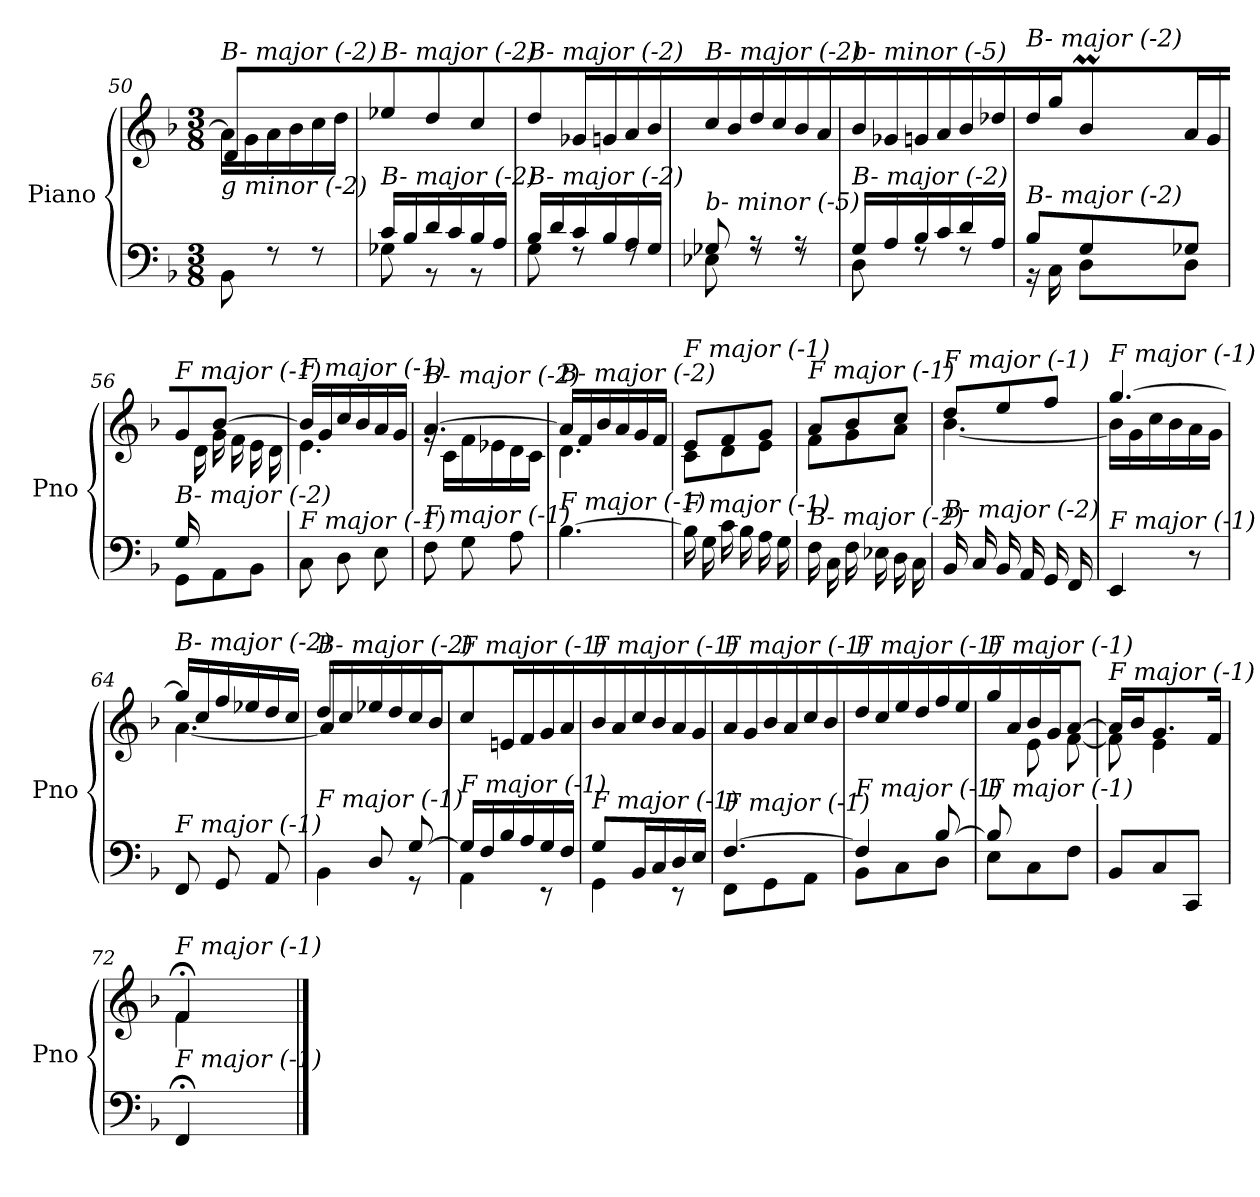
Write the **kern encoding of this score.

**kern	**kern
*part1	*part1
*staff2	*staff1
*I"Piano	*
*I'Pno	*
*clefF4	*clefG2
*k[b-]	*k[b-]
*M3/8	*M3/8
=50	=50
*^	*^
!	!	!LO:TX:i:t=B- major (-2)	!
!LO:TX:i:t=g minor (-2)	!	!	!
8ryy	8BB-\	16a\LL]	8d\L
.	.	16g\	.
16F#X/L	8rF	16a\	4ryy
16G/	.	16b-\	.
16A/	8rF	16cc\	.
16B-/JJ	.	16dd\JJ	.
*	*	*v	*v
!!LO:LB:g=z
=51	=51	=51
!	!	!LO:TX:i:t=B- major (-2)
!LO:TX:i:t=B- major (-2)	!	!
16c/LL	8G-Xi\	8ee-X/L
16B-/	.	.
16d/	8r	8dd/
16c/	.	.
16B-/	8r	8cc/J
16A/JJ	.	.
!!LO:LB:g=z
=52	=52	=52
!	!	!LO:TX:i:t=B- major (-2)
!LO:TX:i:t=B- major (-2)	!	!
16B-/LL	8G\	8dd/L
16d/	.	.
16c/	8rF	16g-Xi/L
16B-/	.	16g/
16A/	8rF	16a/
16G/JJ	.	16b-/JJ
=53	=53	=53
!	!	!LO:TX:i:t=B- major (-2)
!LO:TX:i:t=b- minor (-5)	!	!
8G-Xi/	8E-X\	16cc/LL
.	.	16b-/
8r	8rF	16dd/
.	.	16cc/
8r	8rF	16b-/
.	.	16a/JJ
=54	=54	=54
!	!	!LO:TX:i:t=b- minor (-5)
!LO:TX:i:t=B- major (-2)	!	!
16G/LL	8D\	16b-/LL
16A/	.	16g-Xi/
16B-/	8rF	16g/
16c/	.	16a/
16d/	8rF	16b-/
16A/JJ	.	16dd-Xi/JJ
=55	=55	=55
*	*^	*^
!	!	!	!LO:TX:i:t=B- major (-2)	!
!LO:TX:i:t=B- major (-2)	!	!	!	!
8ryy	8B-/L	16r	16dd\LL	8ryy
.	.	16C\	16gg\J	.
8ryy	8G/	8D\L	8b-M\	64ccyy
.	.	.	.	64b-yy
.	.	.	.	64ccyy
.	.	.	.	[64b-yy
.	.	.	.	16b-yy]
8ryy	8G-Xi/J	8D\J	16a\L	8ryy
.	.	.	16g\JJ	.
*	*v	*v	*	*
=56	=56	=56	=56
!	!	!LO:TX:i:t=F major (-1)	!
!LO:TX:i:t=B- major (-2)	!	!	!
16G/LL	8GG\L	8g/	16ryy
4ryy	.	.	16d\
.	8AA\	[4b-/	16g\
.	.	.	16f\
.	8BB-\J	.	16e\
16ryy	.	.	16d\JJ
*v	*v	*	*
=57	=57	=57
!	!LO:TX:i:t=F major (-1)	!
!LO:TX:i:t=F major (-1)	!	!
8C\L	16b-/LL]	4.e\
.	16g/	.
8D\	16cc/	.
.	16b-/	.
8E\J	16a/	.
.	16g/JJ	.
!!LO:LB:g=z	!!
=58	=58	=58
!	!LO:TX:i:t=B- major (-2)	!
!LO:TX:i:t=F major (-1)	!	!
8F\L	[4.a/	16rg
.	.	16c\LL
8G\	.	16f\
.	.	16e-X\
8A\J	.	16d\
.	.	16c\JJ
!!LO:LB:g=z	!!
=59	=59	=59
!	!LO:TX:i:t=B- major (-2)	!
!LO:TX:i:t=F major (-1)	!	!
[4.B-\	16a/LL]	4.d\
.	16f/	.
.	16b-/	.
.	16a/	.
.	16g/	.
.	16f/JJ	.
=60	=60	=60
!	!LO:TX:i:t=F major (-1)	!
!LO:TX:i:t=F major (-1)	!	!
16B-\LL]	8e/L	8c\L
16G\	.	.
16c\	8f/	8d\
16B-\	.	.
16A\	8g/J	8e\J
16G\JJ	.	.
=61	=61	=61
!	!LO:TX:i:t=F major (-1)	!
!LO:TX:i:t=B- major (-2)	!	!
16F\LL	8a/L	8f\L
16C\	.	.
16F\	8b-/	8g\
16E-X\	.	.
16D\	8cc/J	8a\J
16C\JJ	.	.
=62	=62	=62
!	!LO:TX:i:t=F major (-1)	!
!LO:TX:i:t=B- major (-2)	!	!
16BB-/LL	8dd/L	[4.b-\
16C/	.	.
16BB-/	8ee/	.
16AA/	.	.
16GG/	8ff/J	.
16FF/JJ	.	.
=63	=63	=63
!	!LO:TX:i:t=F major (-1)	!
!LO:TX:i:t=F major (-1)	!	!
4EE/	[4.gg/	16b-\LL]
.	.	16g\
.	.	16cc\
.	.	16b-\
8r	.	16a\
.	.	16g\JJ
=64	=64	=64
!	!LO:TX:i:t=B- major (-2)	!
!LO:TX:i:t=F major (-1)	!	!
8FF/L	16gg/LL]	[4.a\
.	16cc/	.
8GG/	16ff/	.
.	16ee-X/	.
8AA/J	16dd/	.
.	16cc/JJ	.
=65	=65	=65
*^	*	*
!	!	!LO:TX:i:t=B- major (-2)	!
!LO:TX:i:t=F major (-1)	!	!	!
8ryy	4BB-\	16dd/LL	8a\L]
.	.	16cc/	.
8D/	.	16ee-X/	4ryy
.	.	16dd/	.
[8G/J	8r	16cc/	.
.	.	16b-/JJ	.
*	*	*v	*v
!!LO:LB:g=z
=66	=66	=66
!	!	!LO:TX:i:t=F major (-1)
!LO:TX:i:t=F major (-1)	!	!
16G/LL]	4AA\	8cc/L
16F/	.	.
16B-/	.	16en/L
16A/	.	16f/
16G/	8r	16g/
16F/JJ	.	16a/JJ
=67	=67	=67
!	!	!LO:TX:i:t=F major (-1)
!LO:TX:i:t=F major (-1)	!	!
8G/L	4GG\	16b-/LL
.	.	16a/
16BB-/L	.	16cc/
16C/	.	16b-/
16D/	8r	16a/
16E/JJ	.	16g/JJ
=68	=68	=68
!	!	!LO:TX:i:t=F major (-1)
!LO:TX:i:t=F major (-1)	!	!
[4.F/	8FF\L	16a/LL
.	.	16g/
.	8GG\	16b-/
.	.	16a/
.	8AA\J	16cc/
.	.	16b-/JJ
=69	=69	=69
!	!	!LO:TX:i:t=F major (-1)
!LO:TX:i:t=F major (-1)	!	!
4F/]	8BB-\L	16dd/LL
.	.	16cc/
.	8C\	16ee/
.	.	16dd/
[8B-/	8D\J	16ff/
.	.	16ee/JJ
=70	=70	=70
*	*	*^
!	!	!LO:TX:i:t=F major (-1)	!
!LO:TX:i:t=F major (-1)	!	!	!
8B-/L]	8E\L	16gg/LL	8ryy
.	.	16a/	.
4ryy	8C\	16b-/	8e\
.	.	16g/J	.
.	8F\J	[8a/J	[8f\J
=71	=71	=71	=71
!	!	!LO:TX:i:t=F major (-1)	!
!LO:TX:i:t=F major (-1)	!	!	!
*v	*v	*	*
8BB-/L	16a/LL]	8f\]
.	16b-/J	.
8C/	8.g/	4e\
8CC/J	.	.
.	16f/Jk	.
=72	=72	=72
!	!LO:TX:i:t=F major (-1)	!
!LO:TX:i:t=F major (-1)	!	!
4FF;/	4f;</	4f\
*	*v	*v
==	==
*-	*-
